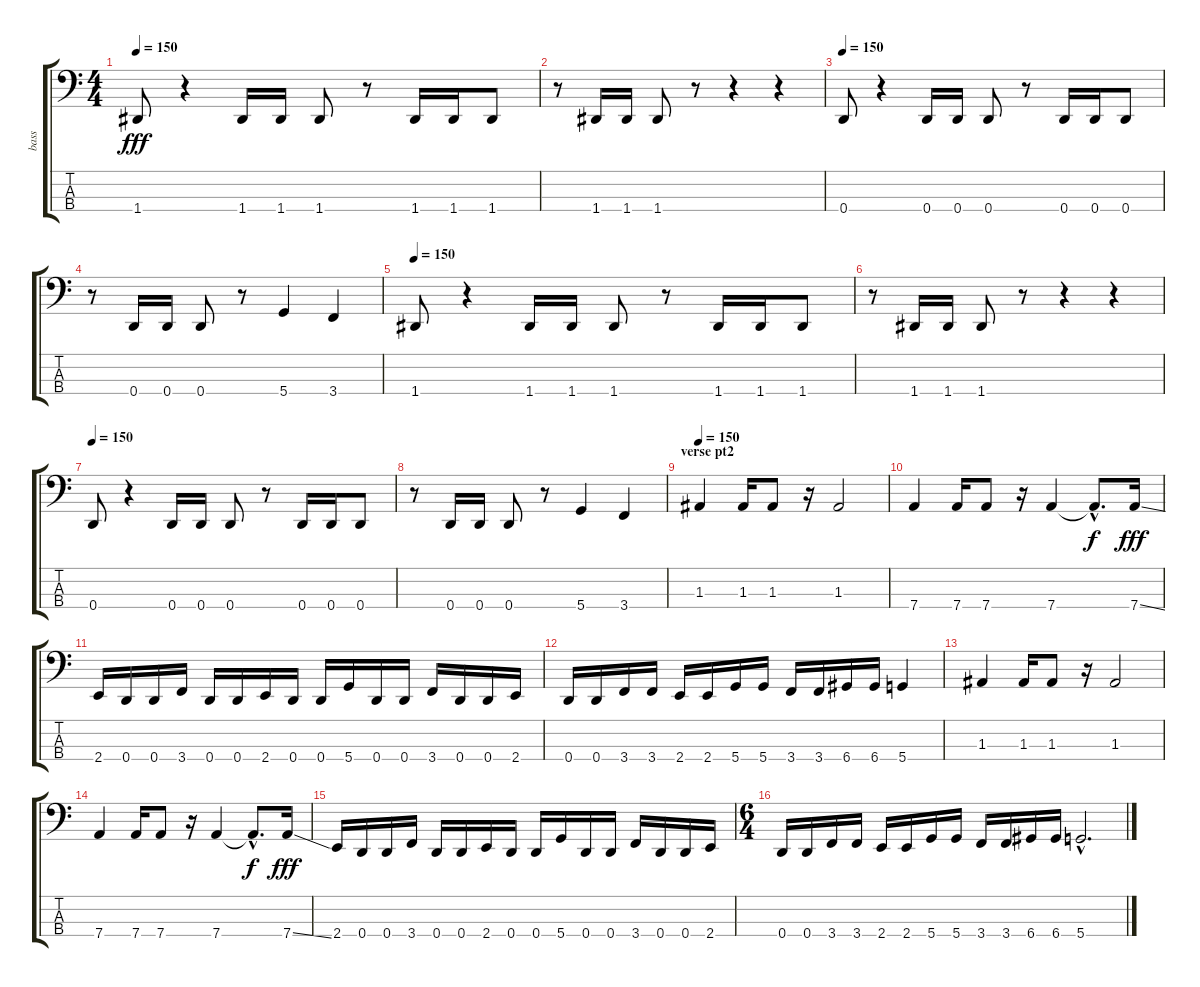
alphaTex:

\track ("bass" "bass") {instrument electricbassfinger}
\staff {score tabs}
\tuning (G2 D2 A1 D1) {hide}
\ts (4 4)
\tempo 150
\clef f4
\ks c
1.4.8{dy fff} r.4 1.4.16 1.4.16 1.4.8 r.8 1.4.16 1.4.16 1.4.8 |
r.8 1.4.16 1.4.16 1.4.8 r.8 r.4 r.4 |
\tempo 150
0.4.8 r.4 0.4.16 0.4.16 0.4.8 r.8 0.4.16 0.4.16 0.4.8 |
r.8 0.4.16 0.4.16 0.4.8 r.8 5.4.4 3.4.4 |
\tempo 150
1.4.8 r.4 1.4.16 1.4.16 1.4.8 r.8 1.4.16 1.4.16 1.4.8 |
r.8 1.4.16 1.4.16 1.4.8 r.8 r.4 r.4 |
\tempo 150
0.4.8 r.4 0.4.16 0.4.16 0.4.8 r.8 0.4.16 0.4.16 0.4.8 |
r.8 0.4.16 0.4.16 0.4.8 r.8 5.4.4 3.4.4 |
\section ("" "verse pt2")
\tempo 150
1.3.4 1.3.16 1.3.8 r.16 1.3.2 |
7.4.4 7.4.16 7.4.8 r.16 7.4.4 7.4{hac t}.8{d dy f} 7.4{ss}.16{dy fff} |
2.4.16 0.4.16 0.4.16 3.4.16 0.4.16 0.4.16 2.4.16 0.4.16 0.4.16 5.4.16 0.4.16 0.4.16 3.4.16 0.4.16 0.4.16 2.4.16 |
0.4.16 0.4.16 3.4.16 3.4.16 2.4.16 2.4.16 5.4.16 5.4.16 3.4.16 3.4.16 6.4.16 6.4.16 5.4.4 |
1.3.4 1.3.16 1.3.8 r.16 1.3.2 |
7.4.4 7.4.16 7.4.8 r.16 7.4.4 7.4{hac t}.8{d dy f} 7.4{ss}.16{dy fff} |
2.4.16 0.4.16 0.4.16 3.4.16 0.4.16 0.4.16 2.4.16 0.4.16 0.4.16 5.4.16 0.4.16 0.4.16 3.4.16 0.4.16 0.4.16 2.4.16 |
\ts (6 4)
0.4.16 0.4.16 3.4.16 3.4.16 2.4.16 2.4.16 5.4.16 5.4.16 3.4.16 3.4.16 6.4.16 6.4.16 5.4{hac}.2{d}
